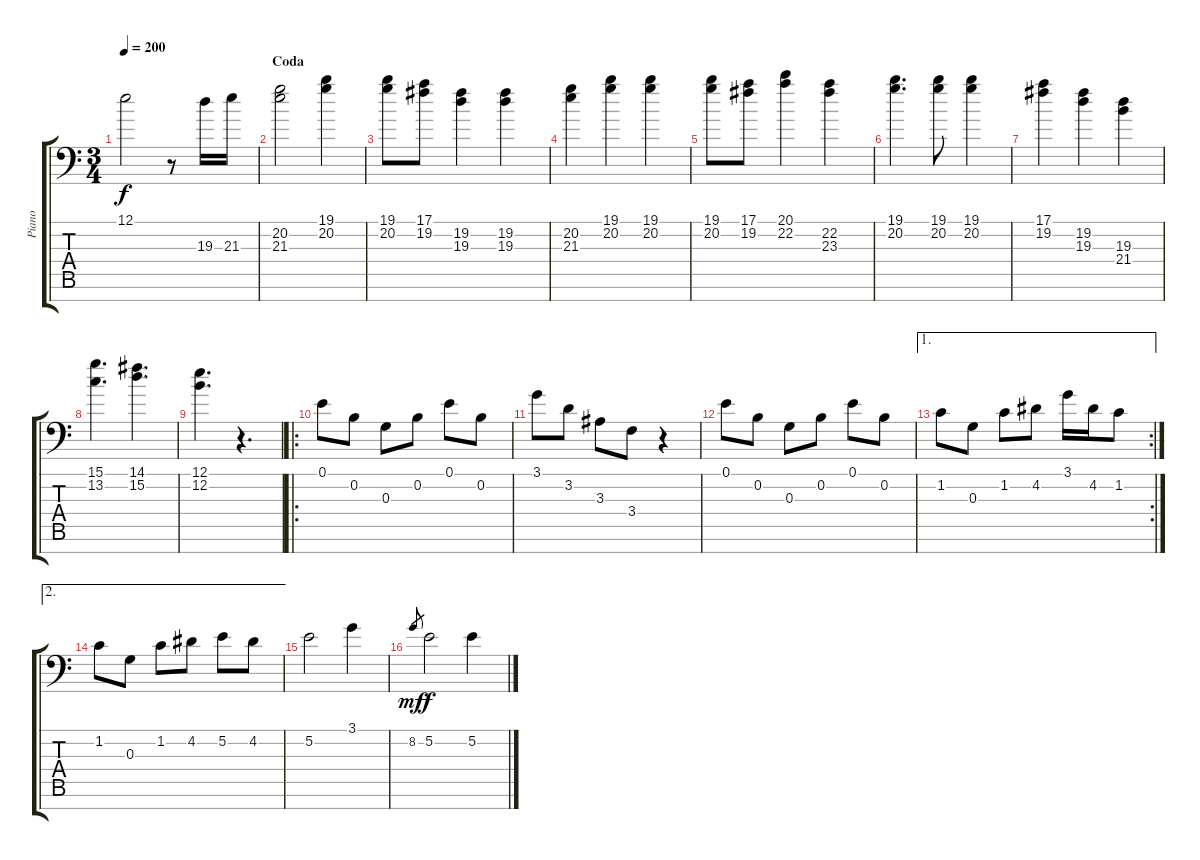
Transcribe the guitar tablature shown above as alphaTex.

\track ("Piano" "Piano") {instrument acousticgrandpiano}
\staff {score tabs}
\tuning (E4 B3 G3 D3 A2 E2 A1) {hide}
\ts (3 4)
\tempo 200
\clef f4
\ks c
12.1.2{dy f} r.8 19.3.16 21.3.16 |
\section ("" "Coda")
(20.2 21.3).2 (19.1 20.2).4 |
(19.1 20.2).8 (17.1 19.2).8 (19.2 19.3).4 (19.2 19.3).4 |
(20.2 21.3).4 (19.1 20.2).4 (19.1 20.2).4 |
(19.1 20.2).8 (17.1 19.2).8 (20.1 22.2).4 (22.2 23.3).4 |
(19.1 20.2).4{d} (19.1 20.2).8 (19.1 20.2).4 |
(17.1 19.2).4 (19.2 19.3).4 (19.3 21.4).4 |
(15.1 13.2).4{d} (14.1 15.2).4{d} |
(12.1 12.2).4{d} r.4{d} |
\ro
0.1.8 0.2.8 0.3.8 0.2.8 0.1.8 0.2.8 |
3.1.8 3.2.8 3.3.8 3.4.8 r.4 |
0.1.8 0.2.8 0.3.8 0.2.8 0.1.8 0.2.8 |
\ae 1
\rc 2
1.2.8 0.3.8 1.2.8 4.2.8 3.1.16 4.2.16 1.2.8 |
\ae 2
1.2.8 0.3.8 1.2.8 4.2.8 5.2.8 4.2.8 |
5.2.2 3.1.4 |
8.2.8{gr dy mf} 5.2.2{dy f} 5.2.4
